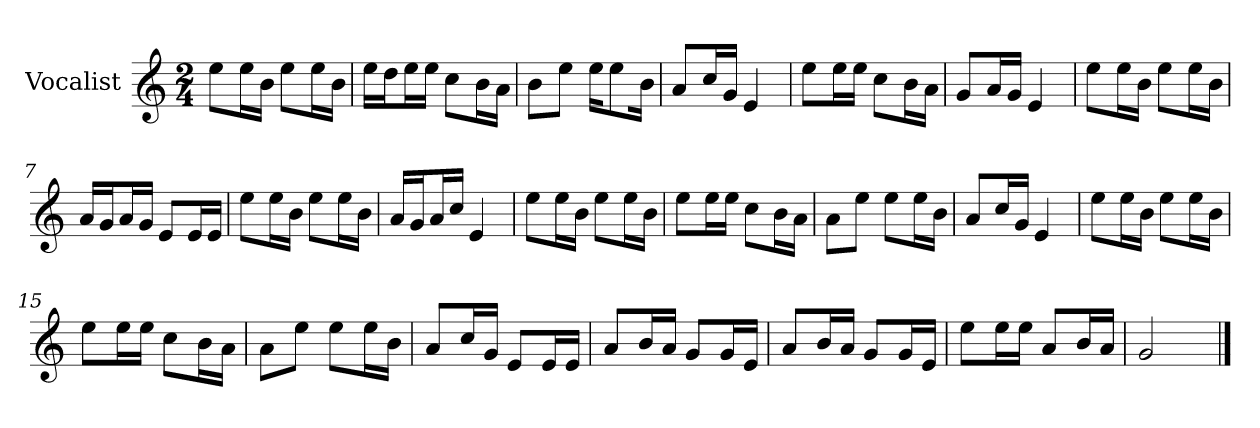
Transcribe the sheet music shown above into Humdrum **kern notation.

**kern
*part1
*staff1
*I"Vocalist
*k[]
*C:
*M2/4
=
8eeL
16eeL
16bJJ
8eeL
16eeL
16bJJ
=1
16eeLL
16ddJ
16eeL
16eeJJ
8ccL
16bL
16aJJ
=2
8bL
8eeJ
16eeKL
8ee
16bJk
=3
8aL
16ccL
16gJJ
4e
=4
8eeL
16eeL
16eeJJ
8ccL
16bL
16aJJ
=5
8gL
16aL
16gJJ
4e
=6
8eeL
16eeL
16bJJ
8eeL
16eeL
16bJJ
=7
16aLL
16gJ
16aL
16gJJ
8eL
16eL
16eJJ
=8
8eeL
16eeL
16bJJ
8eeL
16eeL
16bJJ
=9
16aLL
16gJ
16aL
16ccJJ
4e
=10
8eeL
16eeL
16bJJ
8eeL
16eeL
16bJJ
=11
8eeL
16eeL
16eeJJ
8ccL
16bL
16aJJ
=12
8aL
8eeJ
8eeL
16eeL
16bJJ
=13
8aL
16ccL
16gJJ
4e
=14
8eeL
16eeL
16bJJ
8eeL
16eeL
16bJJ
=15
8eeL
16eeL
16eeJJ
8ccL
16bL
16aJJ
=16
8aL
8eeJ
8eeL
16eeL
16bJJ
=17
8aL
16ccL
16gJJ
8eL
16eL
16eJJ
=18
8aL
16bL
16aJJ
8gL
16gL
16eJJ
=19
8aL
16bL
16aJJ
8gL
16gL
16eJJ
=20
8eeL
16eeL
16eeJJ
8aL
16bL
16aJJ
=21
2g
==
*-
